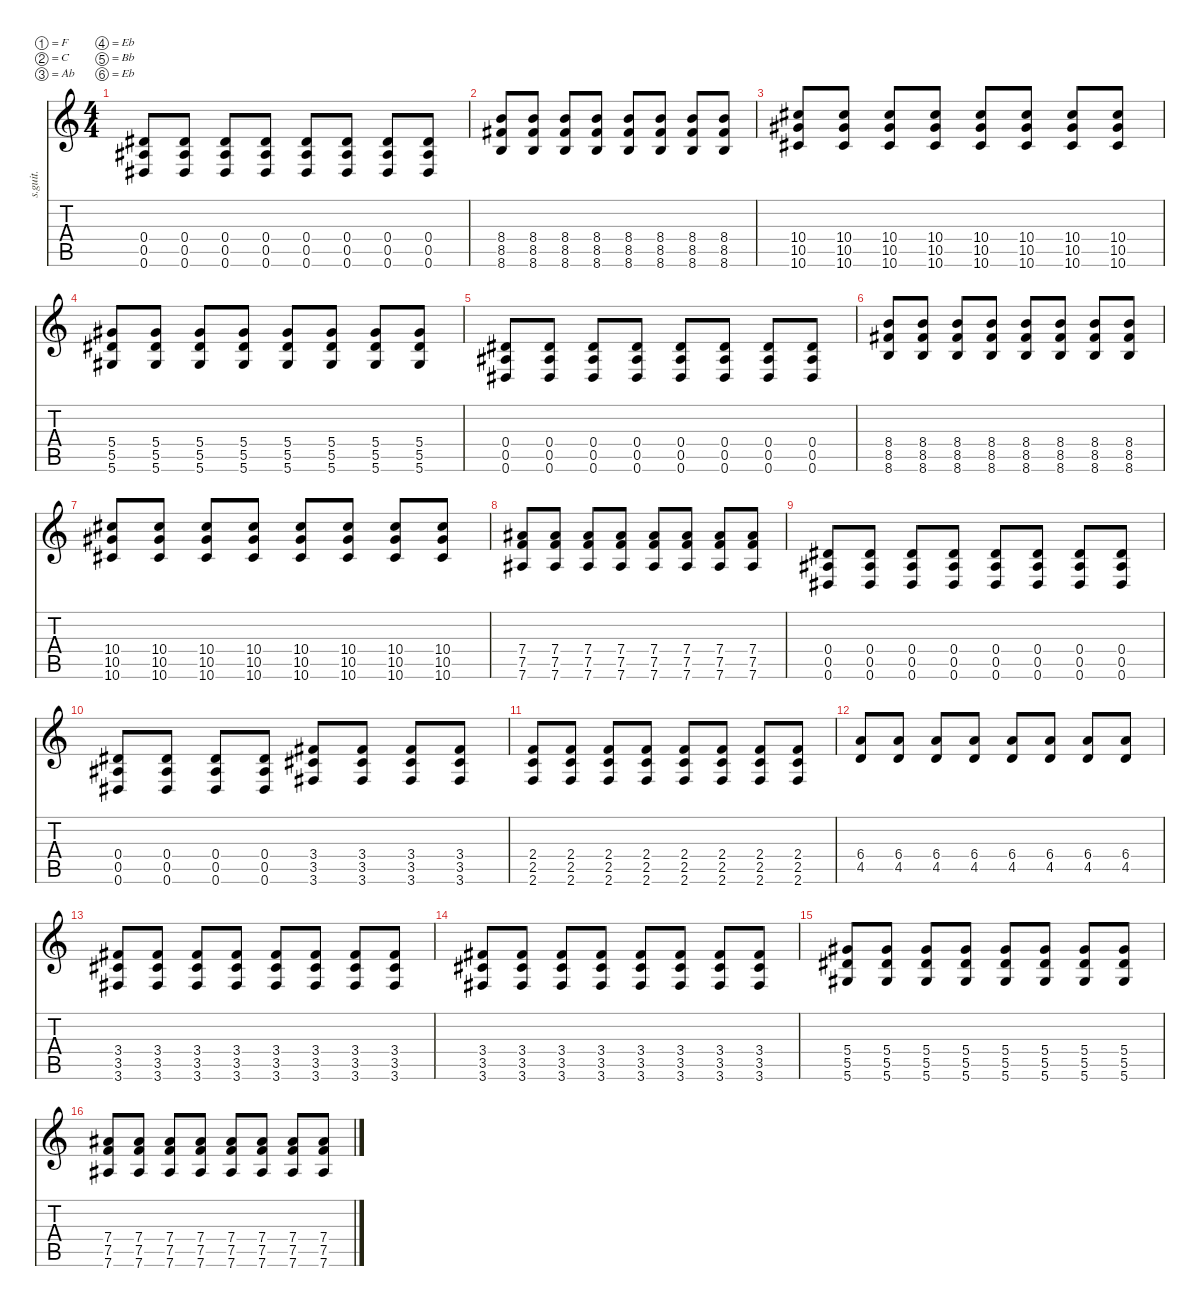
\defaultSystemsLayout 4
\hideDynamics
\bracketExtendMode nobrackets
\track ("Track 1" "s.guit.") {instrument distortionguitar}
\staff {score tabs}
\tuning (F4 C4 Ab3 Eb3 Bb2 Eb2)
\ts (4 4)
\tempo (163 hide)
\clef g2
\ks c
(0.4{acc #} 0.5{acc #} 0.6{acc #}).8{dy f} (0.4{acc #} 0.5{acc #} 0.6{acc #}).8 (0.4{acc #} 0.5{acc #} 0.6{acc #}).8 (0.4{acc #} 0.5{acc #} 0.6{acc #}).8 (0.4{acc #} 0.5{acc #} 0.6{acc #}).8 (0.4{acc #} 0.5{acc #} 0.6{acc #}).8 (0.4{acc #} 0.5{acc #} 0.6{acc #}).8 (0.4{acc #} 0.5{acc #} 0.6{acc #}).8 |
(8.4 8.5{acc #} 8.6).8 (8.4 8.5{acc #} 8.6).8 (8.4 8.5{acc #} 8.6).8 (8.4 8.5{acc #} 8.6).8 (8.4 8.5{acc #} 8.6).8 (8.4 8.5{acc #} 8.6).8 (8.4 8.5{acc #} 8.6).8 (8.4 8.5{acc #} 8.6).8 |
(10.4{acc #} 10.5{acc #} 10.6{acc #}).8 (10.4{acc #} 10.5{acc #} 10.6{acc #}).8 (10.4{acc #} 10.5{acc #} 10.6{acc #}).8 (10.4{acc #} 10.5{acc #} 10.6{acc #}).8 (10.4{acc #} 10.5{acc #} 10.6{acc #}).8 (10.4{acc #} 10.5{acc #} 10.6{acc #}).8 (10.4{acc #} 10.5{acc #} 10.6{acc #}).8 (10.4{acc #} 10.5{acc #} 10.6{acc #}).8 |
(5.4{acc #} 5.5{acc #} 5.6{acc #}).8 (5.4{acc #} 5.5{acc #} 5.6{acc #}).8 (5.4{acc #} 5.5{acc #} 5.6{acc #}).8 (5.4{acc #} 5.5{acc #} 5.6{acc #}).8 (5.4{acc #} 5.5{acc #} 5.6{acc #}).8 (5.4{acc #} 5.5{acc #} 5.6{acc #}).8 (5.4{acc #} 5.5{acc #} 5.6{acc #}).8 (5.4{acc #} 5.5{acc #} 5.6{acc #}).8 |
(0.4{acc #} 0.5{acc #} 0.6{acc #}).8 (0.4{acc #} 0.5{acc #} 0.6{acc #}).8 (0.4{acc #} 0.5{acc #} 0.6{acc #}).8 (0.4{acc #} 0.5{acc #} 0.6{acc #}).8 (0.4{acc #} 0.5{acc #} 0.6{acc #}).8 (0.4{acc #} 0.5{acc #} 0.6{acc #}).8 (0.4{acc #} 0.5{acc #} 0.6{acc #}).8 (0.4{acc #} 0.5{acc #} 0.6{acc #}).8 |
(8.4 8.5{acc #} 8.6).8 (8.4 8.5{acc #} 8.6).8 (8.4 8.5{acc #} 8.6).8 (8.4 8.5{acc #} 8.6).8 (8.4 8.5{acc #} 8.6).8 (8.4 8.5{acc #} 8.6).8 (8.4 8.5{acc #} 8.6).8 (8.4 8.5{acc #} 8.6).8 |
(10.4{acc #} 10.5{acc #} 10.6{acc #}).8 (10.4{acc #} 10.5{acc #} 10.6{acc #}).8 (10.4{acc #} 10.5{acc #} 10.6{acc #}).8 (10.4{acc #} 10.5{acc #} 10.6{acc #}).8 (10.4{acc #} 10.5{acc #} 10.6{acc #}).8 (10.4{acc #} 10.5{acc #} 10.6{acc #}).8 (10.4{acc #} 10.5{acc #} 10.6{acc #}).8 (10.4{acc #} 10.5{acc #} 10.6{acc #}).8 |
(7.4{acc #} 7.5 7.6{acc #}).8 (7.4{acc #} 7.5 7.6{acc #}).8 (7.4{acc #} 7.5 7.6{acc #}).8 (7.4{acc #} 7.5 7.6{acc #}).8 (7.4{acc #} 7.5 7.6{acc #}).8 (7.4{acc #} 7.5 7.6{acc #}).8 (7.4{acc #} 7.5 7.6{acc #}).8 (7.4{acc #} 7.5 7.6{acc #}).8 |
(0.4{acc #} 0.5{acc #} 0.6{acc #}).8 (0.4{acc #} 0.5{acc #} 0.6{acc #}).8 (0.4{acc #} 0.5{acc #} 0.6{acc #}).8 (0.4{acc #} 0.5{acc #} 0.6{acc #}).8 (0.4{acc #} 0.5{acc #} 0.6{acc #}).8 (0.4{acc #} 0.5{acc #} 0.6{acc #}).8 (0.4{acc #} 0.5{acc #} 0.6{acc #}).8 (0.4{acc #} 0.5{acc #} 0.6{acc #}).8 |
(0.4{acc #} 0.5{acc #} 0.6{acc #}).8 (0.4{acc #} 0.5{acc #} 0.6{acc #}).8 (0.4{acc #} 0.5{acc #} 0.6{acc #}).8 (0.4{acc #} 0.5{acc #} 0.6{acc #}).8 (3.4{acc #} 3.5{acc #} 3.6{acc #}).8 (3.4{acc #} 3.5{acc #} 3.6{acc #}).8 (3.4{acc #} 3.5{acc #} 3.6{acc #}).8 (3.4{acc #} 3.5{acc #} 3.6{acc #}).8 |
(2.4 2.5 2.6).8 (2.4 2.5 2.6).8 (2.4 2.5 2.6).8 (2.4 2.5 2.6).8 (2.4 2.5 2.6).8 (2.4 2.5 2.6).8 (2.4 2.5 2.6).8 (2.4 2.5 2.6).8 |
(6.4 4.5).8 (6.4 4.5).8 (6.4 4.5).8 (6.4 4.5).8 (6.4 4.5).8 (6.4 4.5).8 (6.4 4.5).8 (6.4 4.5).8 |
(3.4{acc #} 3.5{acc #} 3.6{acc #}).8 (3.4{acc #} 3.5{acc #} 3.6{acc #}).8 (3.4{acc #} 3.5{acc #} 3.6{acc #}).8 (3.4{acc #} 3.5{acc #} 3.6{acc #}).8 (3.4{acc #} 3.5{acc #} 3.6{acc #}).8 (3.4{acc #} 3.5{acc #} 3.6{acc #}).8 (3.4{acc #} 3.5{acc #} 3.6{acc #}).8 (3.4{acc #} 3.5{acc #} 3.6{acc #}).8 |
(3.4{acc #} 3.5{acc #} 3.6{acc #}).8 (3.4{acc #} 3.5{acc #} 3.6{acc #}).8 (3.4{acc #} 3.5{acc #} 3.6{acc #}).8 (3.4{acc #} 3.5{acc #} 3.6{acc #}).8 (3.4{acc #} 3.5{acc #} 3.6{acc #}).8 (3.4{acc #} 3.5{acc #} 3.6{acc #}).8 (3.4{acc #} 3.5{acc #} 3.6{acc #}).8 (3.4{acc #} 3.5{acc #} 3.6{acc #}).8 |
(5.4{acc #} 5.5{acc #} 5.6{acc #}).8 (5.4{acc #} 5.5{acc #} 5.6{acc #}).8 (5.4{acc #} 5.5{acc #} 5.6{acc #}).8 (5.4{acc #} 5.5{acc #} 5.6{acc #}).8 (5.4{acc #} 5.5{acc #} 5.6{acc #}).8 (5.4{acc #} 5.5{acc #} 5.6{acc #}).8 (5.4{acc #} 5.5{acc #} 5.6{acc #}).8 (5.4{acc #} 5.5{acc #} 5.6{acc #}).8 |
(7.4{acc #} 7.5 7.6{acc #}).8 (7.4{acc #} 7.5 7.6{acc #}).8 (7.4{acc #} 7.5 7.6{acc #}).8 (7.4{acc #} 7.5 7.6{acc #}).8 (7.4{acc #} 7.5 7.6{acc #}).8 (7.4{acc #} 7.5 7.6{acc #}).8 (7.4{acc #} 7.5 7.6{acc #}).8 (7.4{acc #} 7.5 7.6{acc #}).8
